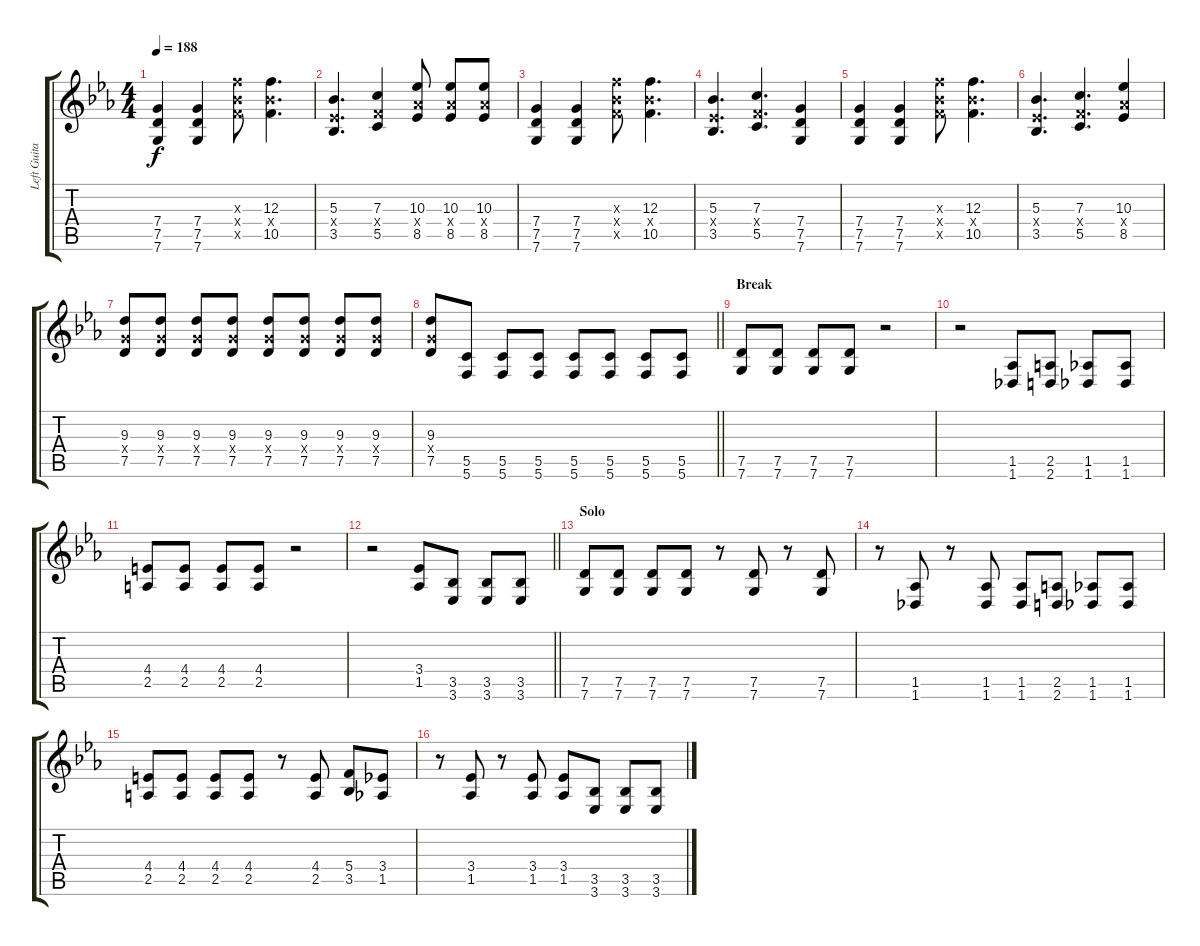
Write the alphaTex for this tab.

\track ("Left Guitar" "Left Guita") {instrument distortionguitar}
\staff {score tabs}
\tuning (D4 A3 F3 C3 G2 C2) {hide}
\ts (4 4)
\tempo 188
\clef g2
\ks eb
(7.4 7.5 7.6).4{dy f} (7.4 7.5 7.6).4 (12.3{x} 10.4{x} 10.5{x}).8 (12.3 10.4{x} 10.5).4{d} |
(5.3 3.4{x} 3.5).4{d} (7.3 5.4{x} 5.5).4 (10.3 8.4{x} 8.5).8 (10.3 8.4{x} 8.5).8 (10.3 8.4{x} 8.5).8 |
(7.4 7.5 7.6).4 (7.4 7.5 7.6).4 (12.3{x} 10.4{x} 10.5{x}).8 (12.3 10.4{x} 10.5).4{d} |
(5.3 3.4{x} 3.5).4{d} (7.3 5.4{x} 5.5).4{d} (7.4 7.5 7.6).4 |
(7.4 7.5 7.6).4 (7.4 7.5 7.6).4 (12.3{x} 10.4{x} 10.5{x}).8 (12.3 10.4{x} 10.5).4{d} |
(5.3 3.4{x} 3.5).4{d} (7.3 5.4{x} 5.5).4{d} (10.3 8.4{x} 8.5).4 |
(9.3 7.4{x} 7.5).8 (9.3 7.4{x} 7.5).8 (9.3 7.4{x} 7.5).8 (9.3 7.4{x} 7.5).8 (9.3 7.4{x} 7.5).8 (9.3 7.4{x} 7.5).8 (9.3 7.4{x} 7.5).8 (9.3 7.4{x} 7.5).8 |
\barLineRight lightlight
(9.3 7.4{x} 7.5).8 (5.5 5.6).8 (5.5 5.6).8 (5.5 5.6).8 (5.5 5.6).8 (5.5 5.6).8 (5.5 5.6).8 (5.5 5.6).8 |
\section ("" "Break")
(7.5 7.6).8 (7.5 7.6).8 (7.5 7.6).8 (7.5 7.6).8 r.2 |
r.2 (1.5 1.6).8 (2.5 2.6).8 (1.5 1.6).8 (1.5 1.6).8 |
(4.4 2.5).8 (4.4 2.5).8 (4.4 2.5).8 (4.4 2.5).8 r.2 |
\barLineRight lightlight
r.2 (3.4 1.5).8 (3.5 3.6).8 (3.5 3.6).8 (3.5 3.6).8 |
\section ("" "Solo")
(7.5 7.6).8{volume 11} (7.5 7.6).8 (7.5 7.6).8 (7.5 7.6).8 r.8 (7.5 7.6).8 r.8 (7.5 7.6).8 |
r.8 (1.5 1.6).8 r.8 (1.5 1.6).8 (1.5 1.6).8 (2.5 2.6).8 (1.5 1.6).8 (1.5 1.6).8 |
(4.4 2.5).8 (4.4 2.5).8 (4.4 2.5).8 (4.4 2.5).8 r.8 (4.4 2.5).8 (5.4 3.5).8 (3.4 1.5).8 |
r.8 (3.4 1.5).8 r.8 (3.4 1.5).8 (3.4 1.5).8 (3.5 3.6).8 (3.5 3.6).8 (3.5 3.6).8
